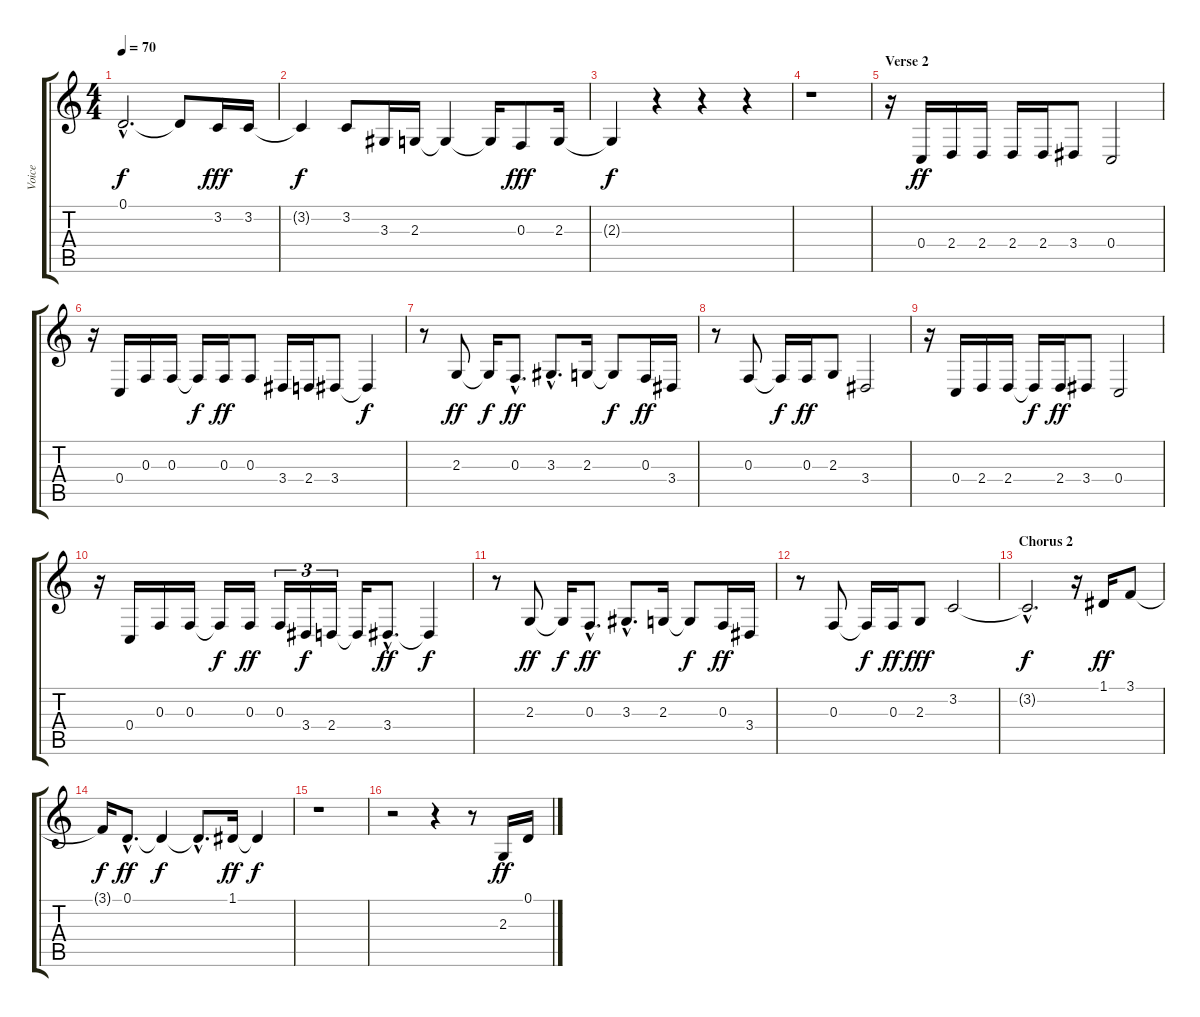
\track ("Voice" "Voice") {instrument lead2sawtooth}
\staff {score tabs}
\tuning (D4 A3 F3 C3 G2 D2) {hide}
\ts (4 4)
\tempo 70
\clef g2
\ks c
0.1{hac t}.2{d dy f} 0.1{t}.8 3.2.16{dy fff} 3.2.16 |
3.2{t}.4{dy f} 3.2.8 3.3.16 2.3.16 2.3{t}.4 2.3{t}.16 0.3.8{dy fff} 2.3.16 |
2.3{t}.4{dy f} r.4 r.4 r.4 |
r.1 |
\section ("" "Verse 2")
r.16 0.4.16{dy ff volume 16} 2.4.16 2.4.16 2.4.16 2.4.16 3.4.8 0.4.2 |
r.16 0.4.16 0.3.16 0.3.16 0.3{t}.16{dy f} 0.3.16{dy ff} 0.3.8 3.4.16 2.4.16 3.4.8 3.4{t}.4{dy f} |
r.8 2.3.8{dy ff} 2.3{t}.16{dy f} 0.3{hac}.8{d dy ff} 3.3{hac}.8{d} 2.3.16 2.3{t}.8{dy f} 0.3.16{dy ff} 3.4.16 |
r.8 0.3.8 0.3{t}.16{dy f} 0.3.16{dy ff} 2.3.8 3.4.2 |
r.16 0.4.16 2.4.16 2.4.16 2.4{t}.16{dy f} 2.4.16{dy ff} 3.4.8 0.4.2 |
r.16 0.4.16 0.3.16 0.3.16 0.3{t}.16{dy f} 0.3.16{dy ff} 0.3.16{tu (3 2)} 3.4.16{tu (3 2) dy f} 2.4.16{tu (3 2)} 2.4{t}.16 3.4{hac}.8{d dy ff} 3.4{t}.4{dy f} |
r.8 2.3.8{dy ff} 2.3{t}.16{dy f} 0.3{hac}.8{d dy ff} 3.3{hac}.8{d} 2.3.16 2.3{t}.8{dy f} 0.3.16{dy ff} 3.4.16 |
r.8 0.3.8 0.3{t}.16{dy f} 0.3.16{dy ff} 2.3.8{dy fff} 3.2.2 |
\section ("" "Chorus 2")
3.2{hac t}.2{d dy f} r.16 1.1.16{dy ff} 3.1.8 |
3.1{t}.16{dy f} 0.1{hac}.8{d dy ff} 0.1{t}.4{dy f} 0.1{hac t}.8{d} 1.1.16{dy ff} 1.1{t}.4{dy f} |
r.1 |
r.2 r.4 r.8 2.3.16{dy ff} 0.1.16
